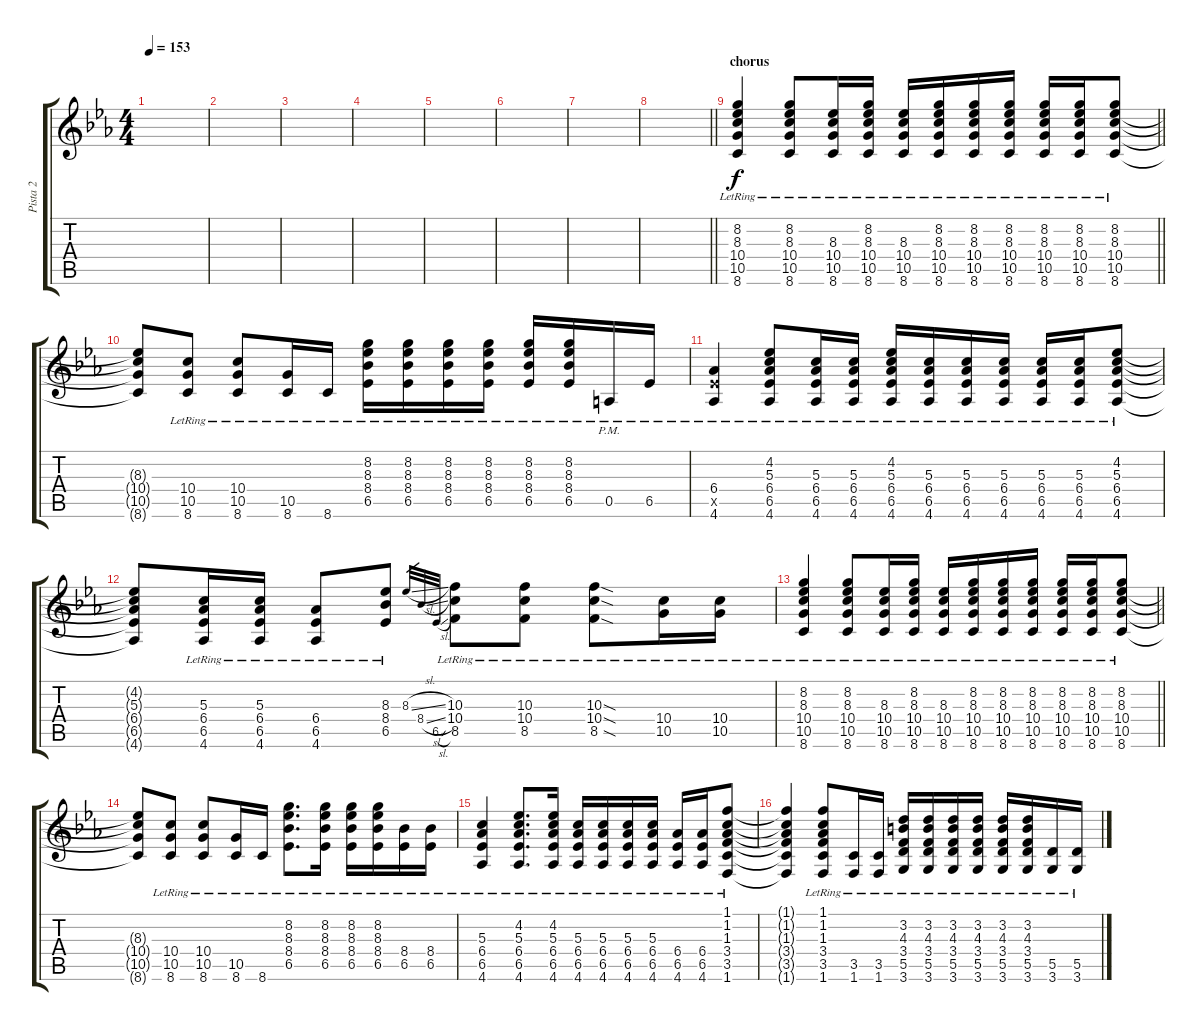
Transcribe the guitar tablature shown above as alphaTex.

\track ("Pista 2" "Pista 2") {instrument overdrivenguitar}
\staff {score tabs}
\tuning (E4 B3 G3 D3 A2 E2) {hide}
\ts (4 4)
\tempo 153
\clef g2
\ks eb
|
|
|
|
|
|
|
\barLineRight lightlight
|
\section ("" "chorus")
\barLineRight lightlight
(8.2{lr} 8.3{lr} 10.4{lr} 10.5{lr} 8.6{lr}).4 (8.2{lr} 8.3{lr} 10.4{lr} 10.5{lr} 8.6{lr}).8 (8.3{lr} 10.4{lr} 10.5{lr} 8.6{lr}).16 (8.2{lr} 8.3{lr} 10.4{lr} 10.5{lr} 8.6{lr}).16 (8.3{lr} 10.4{lr} 10.5{lr} 8.6{lr}).16 (8.2{lr} 8.3{lr} 10.4{lr} 10.5{lr} 8.6{lr}).16 (8.2{lr} 8.3{lr} 10.4{lr} 10.5{lr} 8.6{lr}).16 (8.2{lr} 8.3{lr} 10.4{lr} 10.5{lr} 8.6{lr}).16 (8.2{lr} 8.3{lr} 10.4{lr} 10.5{lr} 8.6{lr}).16 (8.2{lr} 8.3{lr} 10.4{lr} 10.5{lr} 8.6{lr}).16 (8.2{lr} 8.3{lr} 10.4{lr} 10.5{lr} 8.6{lr}).8 |
(8.3{t} 10.4{t} 10.5{t} 8.6{t}).8 (10.4{lr} 10.5{lr} 8.6{lr}).8 (10.4{lr} 10.5{lr} 8.6{lr}).8 (10.5{lr} 8.6{lr}).16 8.6{lr}.16 (8.2{lr} 8.3{lr} 8.4{lr} 6.5{lr}).16 (8.2{lr} 8.3{lr} 8.4{lr} 6.5{lr}).16 (8.2{lr} 8.3{lr} 8.4{lr} 6.5{lr}).16 (8.2{lr} 8.3{lr} 8.4{lr} 6.5{lr}).16 (8.2{lr} 8.3{lr} 8.4{lr} 6.5{lr}).16 (8.2{lr} 8.3{lr} 8.4{lr} 6.5{lr}).16 0.5{pm lr}.16 6.5{lr}.16 |
(6.4{lr} 6.5{x} 4.6{lr}).4 (4.2{lr} 5.3{lr} 6.4{lr} 6.5{lr} 4.6{lr}).8 (5.3{lr} 6.4{lr} 6.5{lr} 4.6{lr}).16 (5.3{lr} 6.4{lr} 6.5{lr} 4.6{lr}).16 (4.2{lr} 5.3{lr} 6.4{lr} 6.5{lr} 4.6{lr}).16 (5.3{lr} 6.4{lr} 6.5{lr} 4.6{lr}).16 (5.3{lr} 6.4{lr} 6.5{lr} 4.6{lr}).16 (5.3{lr} 6.4{lr} 6.5{lr} 4.6{lr}).16 (5.3{lr} 6.4{lr} 6.5{lr} 4.6{lr}).16 (5.3{lr} 6.4{lr} 6.5{lr} 4.6{lr}).16 (4.2{lr} 5.3{lr} 6.4{lr} 6.5{lr} 4.6{lr}).8 |
(4.2{t} 5.3{t} 6.4{t} 6.5{t} 4.6{t}).8 (5.3{lr} 6.4{lr} 6.5{lr} 4.6{lr}).16 (5.3{lr} 6.4{lr} 6.5{lr} 4.6{lr}).16 (6.4{lr} 6.5{lr} 4.6{lr}).8 (8.3{lr} 8.4{lr} 6.5{lr}).8 8.3{sl}.32{gr} 8.4{sl}.32{gr} 6.5{sl}.32{gr} (10.3{lr} 10.4{lr} 8.5{lr}).8 (10.3{lr} 10.4{lr} 8.5{lr}).8 (10.3{sod lr} 10.4{sod lr} 8.5{sod lr}).8 (10.4{lr} 10.5{lr}).16 (10.4{lr} 10.5{lr}).16 |
\barLineRight lightlight
(8.2{lr} 8.3{lr} 10.4{lr} 10.5{lr} 8.6{lr}).4 (8.2{lr} 8.3{lr} 10.4{lr} 10.5{lr} 8.6{lr}).8 (8.3{lr} 10.4{lr} 10.5{lr} 8.6{lr}).16 (8.2{lr} 8.3{lr} 10.4{lr} 10.5{lr} 8.6{lr}).16 (8.3{lr} 10.4{lr} 10.5{lr} 8.6{lr}).16 (8.2{lr} 8.3{lr} 10.4{lr} 10.5{lr} 8.6{lr}).16 (8.2{lr} 8.3{lr} 10.4{lr} 10.5{lr} 8.6{lr}).16 (8.2{lr} 8.3{lr} 10.4{lr} 10.5{lr} 8.6{lr}).16 (8.2{lr} 8.3{lr} 10.4{lr} 10.5{lr} 8.6{lr}).16 (8.2{lr} 8.3{lr} 10.4{lr} 10.5{lr} 8.6{lr}).16 (8.2{lr} 8.3{lr} 10.4{lr} 10.5{lr} 8.6{lr}).8 |
(8.3{t} 10.4{t} 10.5{t} 8.6{t}).8 (10.4{lr} 10.5{lr} 8.6{lr}).8 (10.4{lr} 10.5{lr} 8.6{lr}).8 (10.5{lr} 8.6{lr}).16 8.6{lr}.16 (8.2{lr} 8.3{lr} 8.4{lr} 6.5{lr}).8{d} (8.2{lr} 8.3{lr} 8.4{lr} 6.5{lr}).16 (8.2{lr} 8.3{lr} 8.4{lr} 6.5{lr}).16 (8.2{lr} 8.3{lr} 8.4{lr} 6.5{lr}).16 (8.4{lr} 6.5{lr}).16 (8.4{lr} 6.5{lr}).16 |
(5.3{lr} 6.4{lr} 6.5{lr} 4.6{lr}).4 (4.2{lr} 5.3{lr} 6.4{lr} 6.5{lr} 4.6{lr}).8{d} (4.2{lr} 5.3{lr} 6.4{lr} 6.5{lr} 4.6{lr}).16 (5.3{lr} 6.4{lr} 6.5{lr} 4.6{lr}).16 (5.3{lr} 6.4{lr} 6.5{lr} 4.6{lr}).16 (5.3{lr} 6.4{lr} 6.5{lr} 4.6{lr}).16 (5.3{lr} 6.4{lr} 6.5{lr} 4.6{lr}).16 (6.4{lr} 6.5{lr} 4.6{lr}).16 (6.4{lr} 6.5{lr} 4.6{lr}).16 (1.1{lr} 1.2{lr} 1.3{lr} 3.4{lr} 3.5{lr} 1.6{lr}).8 |
(1.1{t} 1.2{t} 1.3{t} 3.4{t} 3.5{t} 1.6{t}).4 (1.1{lr} 1.2{lr} 1.3{lr} 3.4{lr} 3.5{lr} 1.6{lr}).8 (3.5{lr} 1.6{lr}).16 (3.5{lr} 1.6{lr}).16 (3.2{lr} 4.3{lr} 3.4{lr} 5.5{lr} 3.6{lr}).16 (3.2{lr} 4.3{lr} 3.4{lr} 5.5{lr} 3.6{lr}).16 (3.2{lr} 4.3{lr} 3.4{lr} 5.5{lr} 3.6{lr}).16 (3.2{lr} 4.3{lr} 3.4{lr} 5.5{lr} 3.6{lr}).16 (3.2{lr} 4.3{lr} 3.4{lr} 5.5{lr} 3.6{lr}).16 (3.2{lr} 4.3{lr} 3.4{lr} 5.5{lr} 3.6{lr}).16 (5.5{lr} 3.6{lr}).16 (5.5{lr} 3.6{lr}).16
